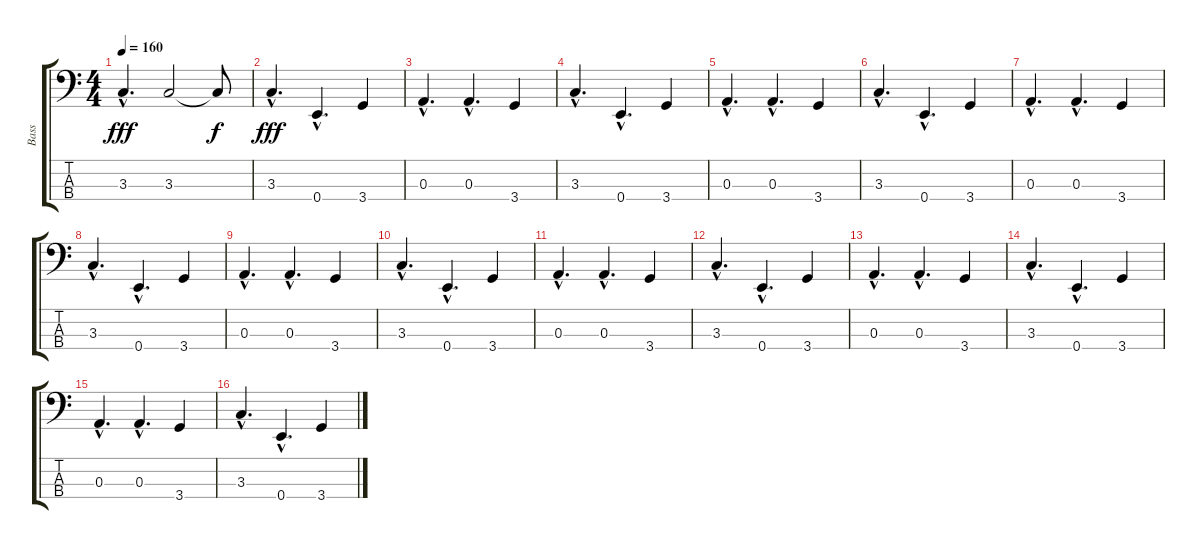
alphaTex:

\track ("Bass" "Bass") {instrument electricbassfinger}
\staff {score tabs}
\tuning (G2 D2 A1 E1) {hide}
\ts (4 4)
\tempo 160
\clef f4
\ks c
3.3{hac}.4{d dy fff} 3.3.2 3.3{t}.8{dy f} |
3.3{hac}.4{d dy fff} 0.4{hac}.4{d} 3.4.4 |
0.3{hac}.4{d} 0.3{hac}.4{d} 3.4.4 |
3.3{hac}.4{d} 0.4{hac}.4{d} 3.4.4 |
0.3{hac}.4{d} 0.3{hac}.4{d} 3.4.4 |
3.3{hac}.4{d} 0.4{hac}.4{d} 3.4.4 |
0.3{hac}.4{d} 0.3{hac}.4{d} 3.4.4 |
3.3{hac}.4{d} 0.4{hac}.4{d} 3.4.4 |
0.3{hac}.4{d} 0.3{hac}.4{d} 3.4.4 |
3.3{hac}.4{d} 0.4{hac}.4{d} 3.4.4 |
0.3{hac}.4{d} 0.3{hac}.4{d} 3.4.4 |
3.3{hac}.4{d} 0.4{hac}.4{d} 3.4.4 |
0.3{hac}.4{d} 0.3{hac}.4{d} 3.4.4 |
3.3{hac}.4{d} 0.4{hac}.4{d} 3.4.4 |
0.3{hac}.4{d} 0.3{hac}.4{d} 3.4.4 |
3.3{hac}.4{d} 0.4{hac}.4{d} 3.4.4
